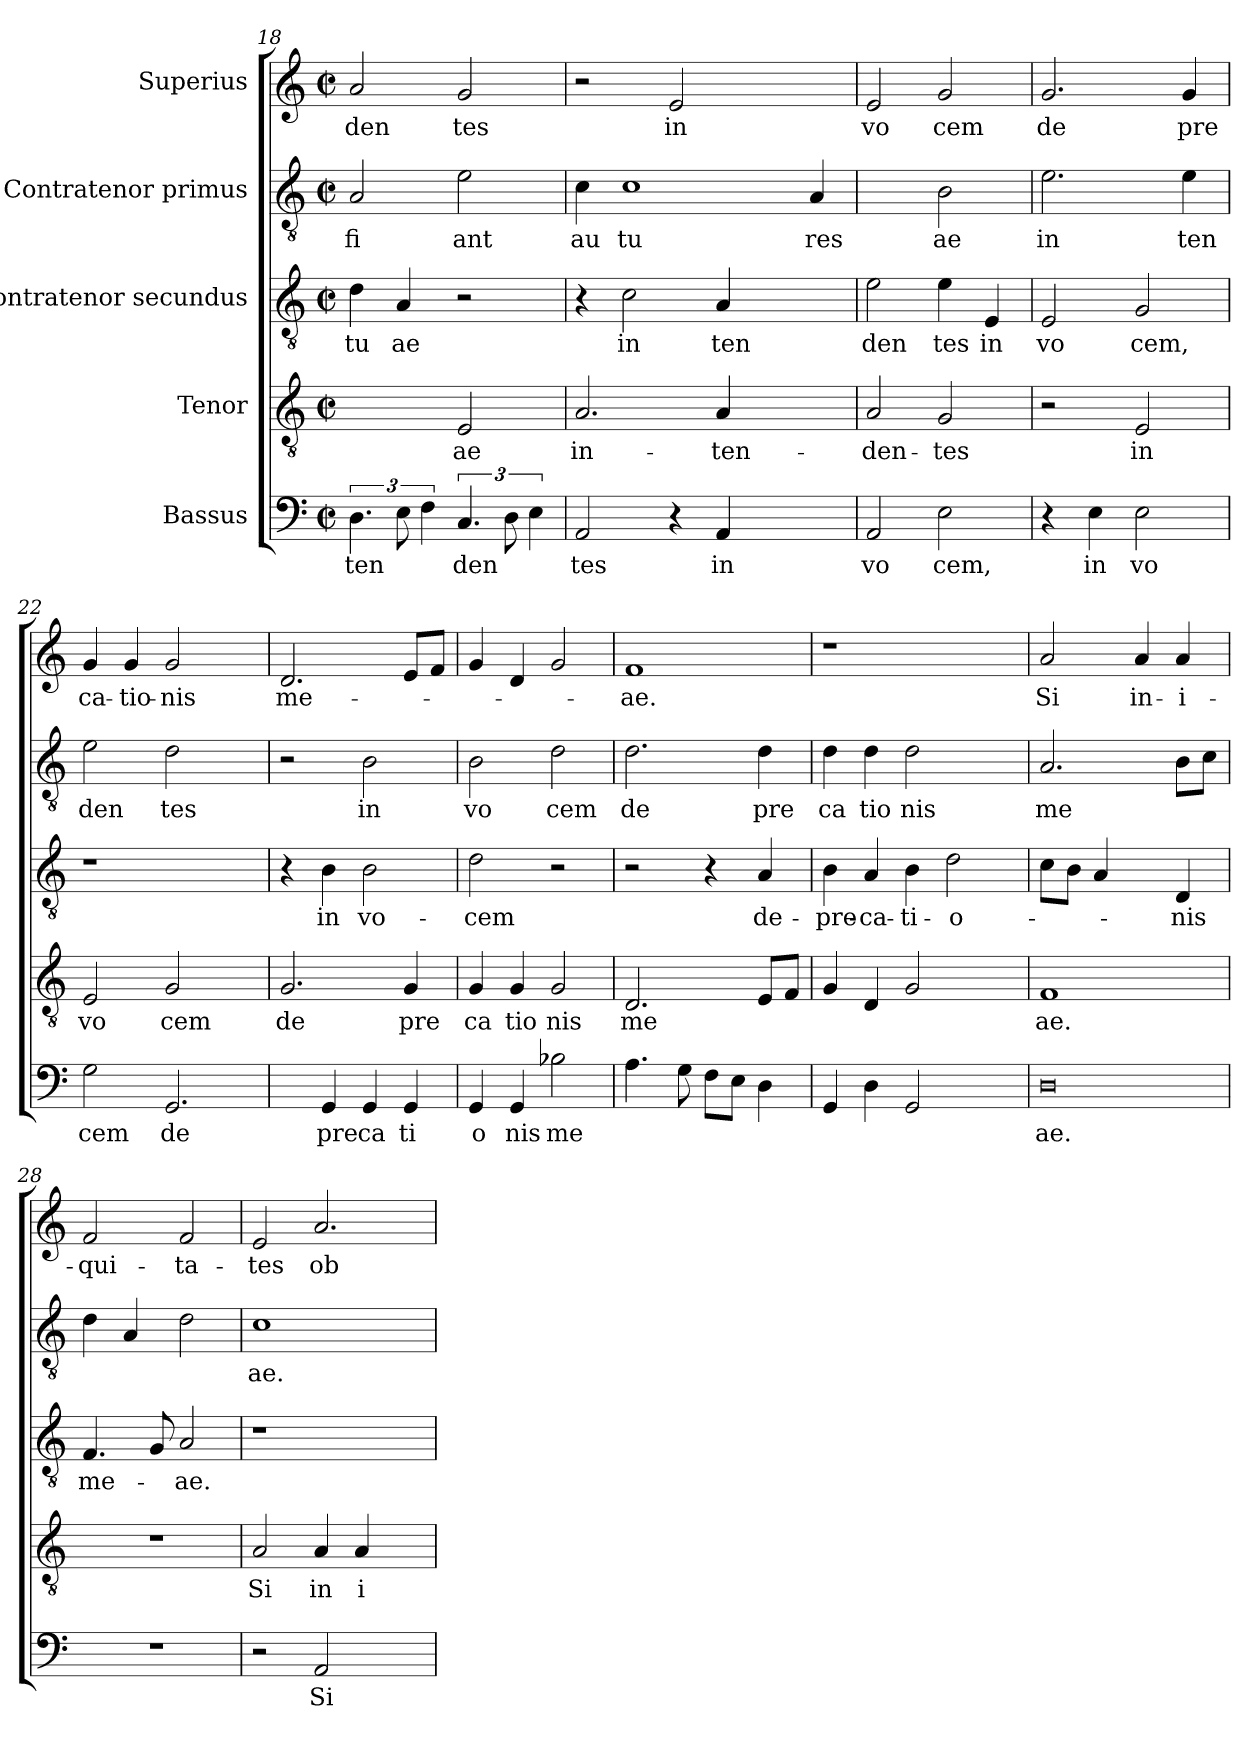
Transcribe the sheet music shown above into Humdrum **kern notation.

**kern	**text	**kern	**text	**kern	**text	**kern	**text	**kern	**text
*part5	*part5	*part4	*part4	*part3	*part3	*part2	*part2	*part1	*part1
*staff5	*staff5	*staff4	*staff4	*staff3	*staff3	*staff2	*staff2	*staff1	*staff1
*I"Bassus	*	*I"Tenor	*	*I"Contratenor  secundus	*	*I"Contratenor  primus	*	*I"Superius	*
*clefF4	*	*clefGv2	*	*clefGv2	*	*clefGv2	*	*clefG2	*
*M2/2	*	*M2/2	*	*M2/2	*	*M2/2	*	*M2/2	*
*met(c|)	*	*met(c|)	*	*met(c|)	*	*met(c|)	*	*met(c|)	*
=18	=18	=18	=18	=18	=18	=18	=18	=18	=18
!	!LO:LY:b	!	!	!	!LO:LY:b:cj	!	!LO:LY:b:cj	!	!LO:LY:b:cj
6.D\	ten	2ryy	.	4d\	tu	2A/	fi	2a/	den
!	!	!	!	!	!LO:LY:b:cj	!	!	!	!
12E\	.	.	.	4A/	ae	.	.	.	.
6F\	.	.	.	.	.	.	.	.	.
!	!LO:LY:b	!	!LO:LY:b:cj	!	!	!	!LO:LY:b:cj	!	!LO:LY:b:cj
6.C/	den	2E/	-ae	2r	.	2e\	ant	2g/	tes
12D\	.	.	.	.	.	.	.	.	.
6E\	.	.	.	.	.	.	.	.	.
=19	=19	=19	=19	=19	=19	=19	=19	=19	=19
!	!LO:LY:b:cj	!	!LO:LY:b:cj	!	!	!	!LO:LY:b:cj	!	!
2AA/	tes	2.A/	in-	4r	.	4c\	au	2r	.
!	!	!	!	!	!LO:LY:b:cj	!	!LO:LY:b:cj	!	!
.	.	.	.	2c\	in	1c	tu	.	.
!	!	!	!	!	!	!	!	!	!LO:LY:b:cj
4r	.	.	.	.	.	.	.	2e/	in
!	!LO:LY:b:cj	!	!LO:LY:b:cj	!	!LO:LY:b:cj	!	!	!	!
4AA/	in	4A/	-ten-	4A/	ten	.	.	.	.
2ryy	.	2ryy	.	2ryy	.	.	.	2ryy	.
!	!	!	!	!	!	!	!LO:LY:b:cj	!	!
.	.	.	.	.	.	4A/	res	.	.
=20	=20	=20	=20	=20	=20	=20	=20	=20	=20
!	!LO:LY:b:cj	!	!LO:LY:b:cj	!	!LO:LY:b:cj	!	!	!	!LO:LY:b:cj
2AA/	vo	2A/	-den-	2e\	den	2ryy	.	2e/	vo
!	!LO:LY:b:cj	!	!LO:LY:b:cj	!	!LO:LY:b:cj	!	!LO:LY:b:cj	!	!LO:LY:b:cj
2E\	cem,	2G/	-tes	4e\	tes	2B\	ae	2g/	cem
!	!	!	!	!	!LO:LY:b:cj	!	!	!	!
.	.	.	.	4E/	in	.	.	.	.
=21	=21	=21	=21	=21	=21	=21	=21	=21	=21
!	!	!	!	!	!LO:LY:b:cj	!	!LO:LY:b:cj	!	!LO:LY:b:cj
4r	.	2r	.	2E/	vo	2.e\	in	2.g/	de
!	!LO:LY:b:cj	!	!	!	!	!	!	!	!
4E\	in	.	.	.	.	.	.	.	.
!	!LO:LY:b:cj	!	!LO:LY:b:cj	!	!LO:LY:b:cj	!	!	!	!
2E\	vo	2E/	in	2G/	cem,	.	.	.	.
!	!	!	!	!	!	!	!LO:LY:b:cj	!	!LO:LY:b:cj
.	.	.	.	.	.	4e\	ten	4g/	pre
!!LO:PB:g=z
=22	=22	=22	=22	=22	=22	=22	=22	=22	=22
!	!LO:LY:b:cj	!	!LO:LY:b:cj	!	!	!	!LO:LY:b:cj	!	!LO:LY:b:cj
2G\	cem	2E/	vo	1r	.	2e\	den	4g/	ca-
!	!	!	!	!	!	!	!	!	!LO:LY:b:cj
.	.	.	.	.	.	.	.	4g/	-tio-
!	!LO:LY:b:cj	!	!LO:LY:b:cj	!	!	!	!LO:LY:b:cj	!	!LO:LY:b:cj
2.GG/	de	2G/	cem	.	.	2d\	tes	2g/	-nis
.	.	4ryy	.	4ryy	.	4ryy	.	4ryy	.
=23	=23	=23	=23	=23	=23	=23	=23	=23	=23
!	!	!	!LO:LY:b:cj	!	!	!	!	!	!LO:LY:b
4ryy	.	2.G/	de	4r	.	2r	.	2.d/	me-
!	!LO:LY:b:cj	!	!	!	!LO:LY:b:cj	!	!	!	!
4GG/	pre	.	.	4B\	in	.	.	.	.
!	!LO:LY:b:cj	!	!	!	!LO:LY:b:cj	!	!LO:LY:b:cj	!	!
4GG/	ca	.	.	2B\	vo-	2B\	in	.	.
!	!LO:LY:b:cj	!	!LO:LY:b:cj	!	!	!	!	!	!
4GG/	ti	4G/	pre	.	.	.	.	8e/L	.
.	.	.	.	.	.	.	.	8f/J	.
=24	=24	=24	=24	=24	=24	=24	=24	=24	=24
!	!LO:LY:b:cj	!	!LO:LY:b:cj	!	!LO:LY:b:cj	!	!LO:LY:b:cj	!	!
4GG/	o	4G/	ca	2d\	-cem	2B\	vo	4g/	.
!	!LO:LY:b:cj	!	!LO:LY:b:cj	!	!	!	!	!	!
4GG/	nis	4G/	tio	.	.	.	.	4d/	.
!	!LO:LY:b	!	!LO:LY:b:cj	!	!	!	!LO:LY:b:cj	!	!
2B-X\	me	2G/	nis	2r	.	2d\	cem	2g/	.
=25	=25	=25	=25	=25	=25	=25	=25	=25	=25
!	!	!	!LO:LY:b	!	!	!	!LO:LY:b:cj	!	!LO:LY:b:cj
4.A\	.	2.D/	me	2r	.	2.d\	de	1f	-ae.
8G\	.	.	.	.	.	.	.	.	.
8F\L	.	.	.	4r	.	.	.	.	.
8E\J	.	.	.	.	.	.	.	.	.
!	!	!	!	!	!LO:LY:b:cj	!	!LO:LY:b:cj	!	!
4D\	.	8E/L	.	4A/	de-	4d\	pre	.	.
.	.	8F/J	.	.	.	.	.	.	.
=26	=26	=26	=26	=26	=26	=26	=26	=26	=26
!	!	!	!	!	!LO:LY:b:cj	!	!LO:LY:b:cj	!	!
4GG/	.	4G/	.	4B\	-pre-	4d\	ca	1r	.
!	!	!	!	!	!LO:LY:b:cj	!	!LO:LY:b:cj	!	!
4D\	.	4D/	.	4A/	-ca-	4d\	tio	.	.
!	!	!	!	!	!LO:LY:b:cj	!	!LO:LY:b:cj	!	!
2GG/	.	2G/	.	4B\	-ti-	2d\	nis	.	.
!	!	!	!	!	!LO:LY:b:cj	!	!	!	!
.	.	.	.	2d\	-o-	.	.	.	.
4ryy	.	4ryy	.	.	.	4ryy	.	4ryy	.
=27	=27	=27	=27	=27	=27	=27	=27	=27	=27
!LO:N:vis=0	!LO:LY:b:cj	!	!LO:LY:b:cj	!	!	!	!LO:LY:b	!	!LO:LY:b:cj
1D	ae.	1F	ae.	8c\L	.	2.A/	me	2a/	Si
.	.	.	.	8B\J	.	.	.	.	.
.	.	.	.	4A/	.	.	.	.	.
!	!	!	!	!	!	!	!	!	!LO:LY:b:cj
.	.	.	.	4ryy	.	.	.	4a/	in-
!	!	!	!	!	!LO:LY:b:cj	!	!	!	!LO:LY:b:cj
.	.	.	.	4D/	-nis	8B\L	.	4a/	-i-
.	.	.	.	.	.	8c\J	.	.	.
=28	=28	=28	=28	=28	=28	=28	=28	=28	=28
!	!	!	!	!	!LO:LY:b	!	!	!	!LO:LY:b:cj
1r	.	1r	.	4.F/	me-	4d\	.	2f/	-qui-
.	.	.	.	.	.	4A/	.	.	.
.	.	.	.	8G/	.	.	.	.	.
!	!	!	!	!	!LO:LY:b:cj	!	!	!	!LO:LY:b:cj
.	.	.	.	2A/	-ae.	2d\	.	2f/	-ta-
!!LO:LB:g=z
=29	=29	=29	=29	=29	=29	=29	=29	=29	=29
!	!	!	!LO:LY:b:cj	!	!	!	!LO:LY:b:cj	!	!LO:LY:b:cj
2r	.	2A/	Si	1r	.	1c	ae.	2e/	-tes
!	!LO:LY:b:cj	!	!LO:LY:b:cj	!	!	!	!	!	!LO:LY:b:cj
2AA/	Si	4A/	in	.	.	.	.	2.a/	ob-
!	!	!	!LO:LY:b:cj	!	!	!	!	!	!
.	.	4A/	i	.	.	.	.	.	.
4ryy	.	4ryy	.	4ryy	.	4ryy	.	.	.
=	=	=	=	=	=	=	=	=	=
*-	*-	*-	*-	*-	*-	*-	*-	*-	*-
